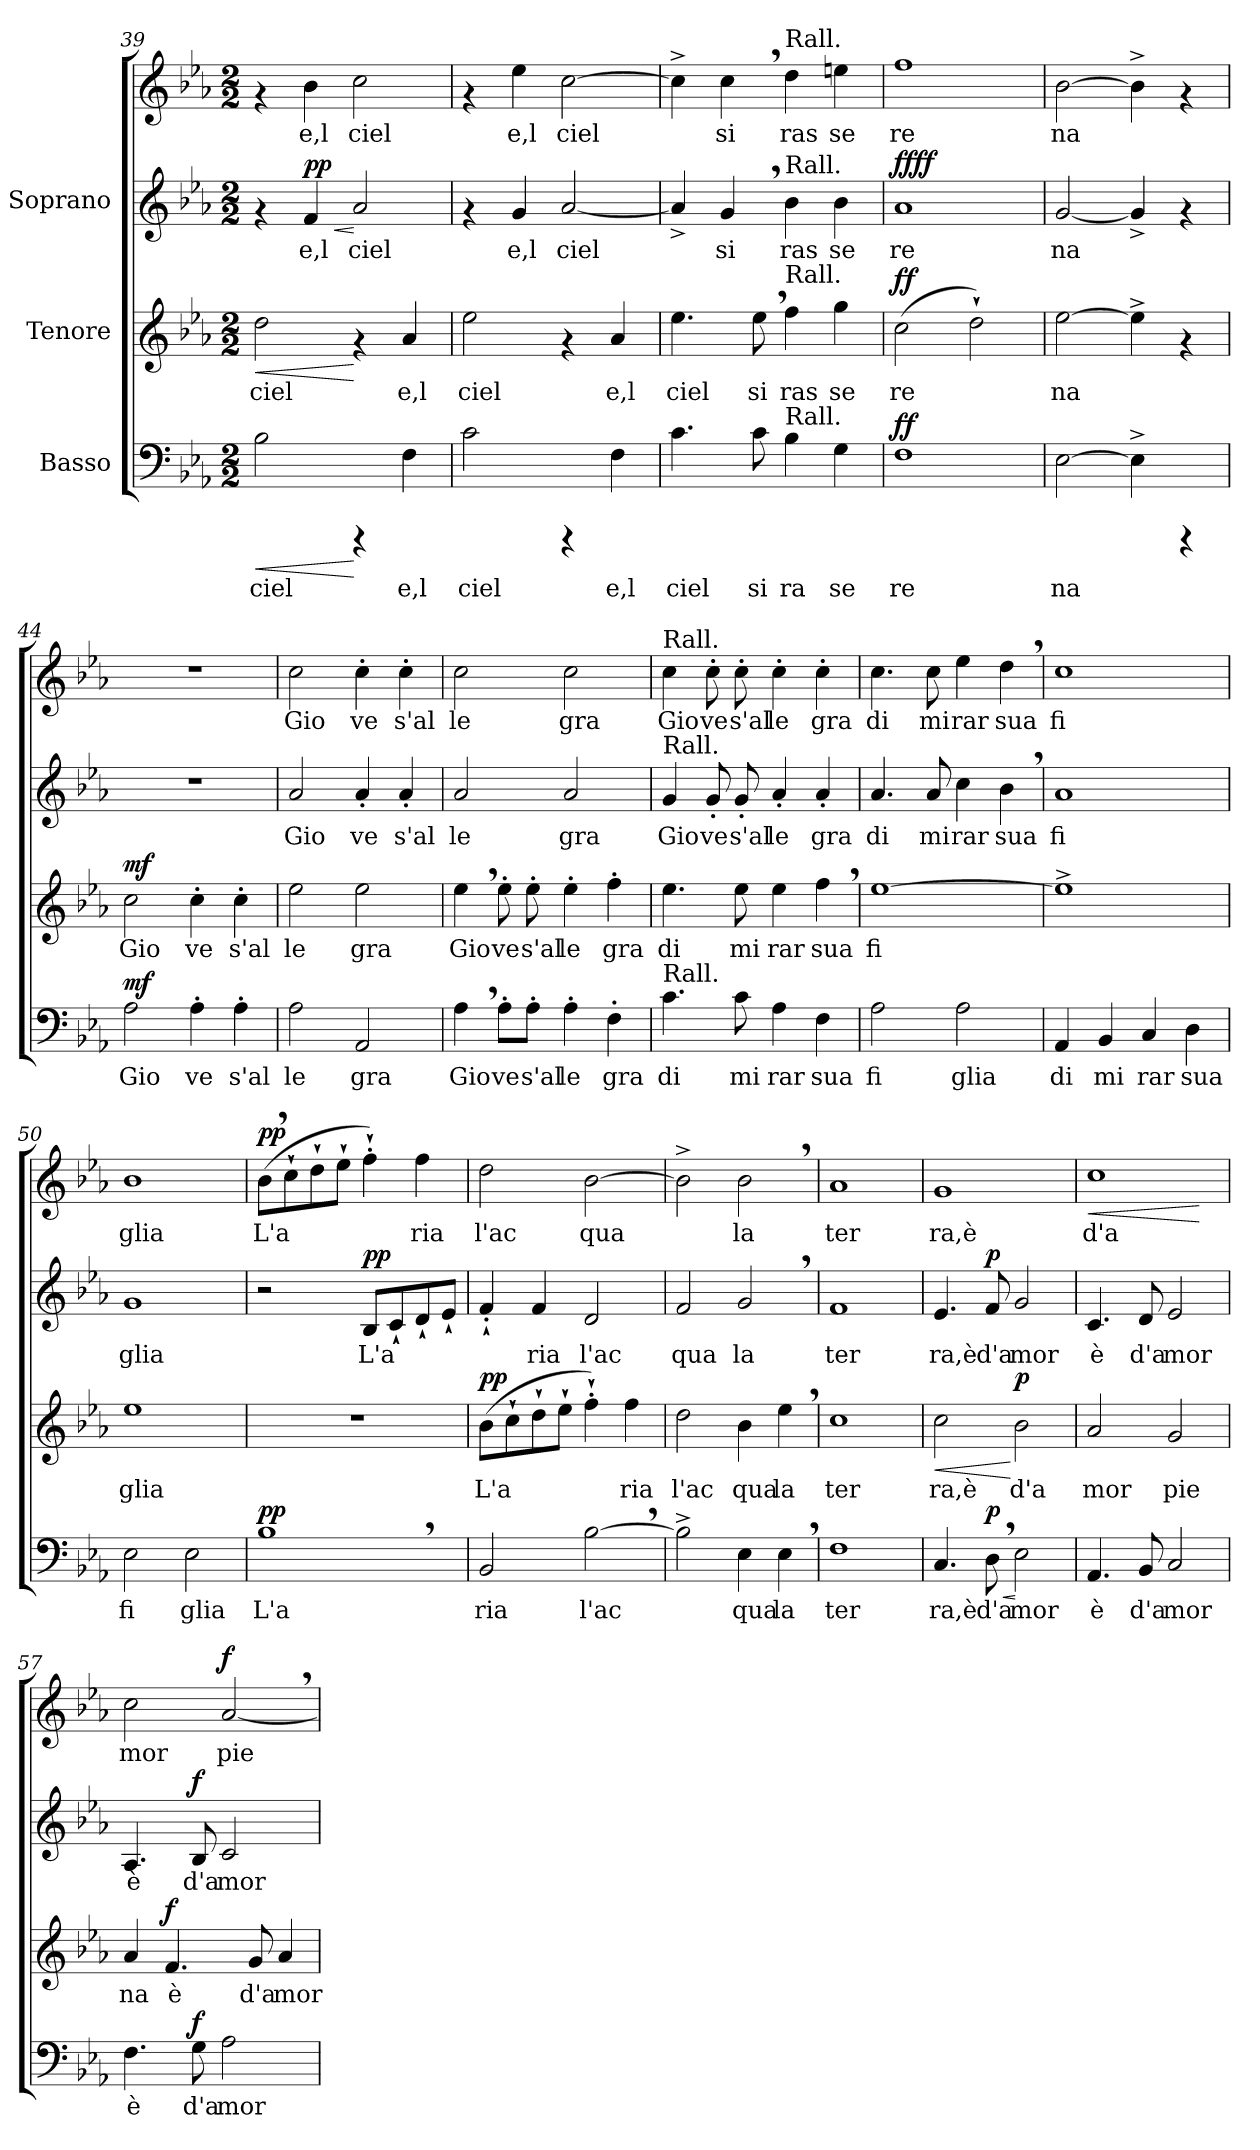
**kern	**text	**dynam	**kern	**text	**dynam	**kern	**text	**kern	**text	**dynam
*part3	*part3	*part3	*part2	*part2	*part2	*part1	*part1	*part1	*part1	*part1
*staff4	*staff4	*staff4	*staff3	*staff3	*staff3	*staff2	*staff2	*staff1	*staff1	*staff1/2
*I"Basso	*	*	*I"Tenore	*	*	*I"Soprano	*	*	*	*
*clefF4	*	*	*clefG2	*	*	*clefG2	*	*clefG2	*	*
*k[b-e-a-]	*	*	*k[b-e-a-]	*	*	*k[b-e-a-]	*	*k[b-e-a-]	*	*
*E-:	*	*	*E-:	*	*	*E-:	*	*E-:	*	*
*M2/2	*	*	*M2/2	*	*	*M2/2	*	*M2/2	*	*
=39	=39	=39	=39	=39	=39	=39	=39	=39	=39	=39
!	!LO:LY:b:cj	!LO:HP:b	!	!LO:LY:b:cj	!LO:HP:b	!	!	!	!	!
2B-\	ciel	<	2dd\	ciel	<	4rf	.	4rf	.	.
!	!	!	!	!	!	!	!LO:LY:b:cj	!	!LO:LY:b:cj	!LO:HP:b=2
!	!	!	!	!	!	!	!	!	!	!LO:HP:n=1:b
!	!	!	!	!	!	!	!	!	!	!LO:DY:n=1:a=2
!	!	!	!	!	!	!	!	!	!	!LO:DY:n=2:a
.	.	.	.	.	.	4f/	e,l	4b-\	e,l	< < p p
!	!	!	!	!	!	!	!LO:LY:b:cj	!	!LO:LY:b:cj	!
4rCCC	.	[	4rf	.	[	2a-/	ciel	2cc\	ciel	[
!	!LO:LY:b:cj	!	!	!LO:LY:b:cj	!	!	!	!	!	!
4F\	e,l	.	4a-/	e,l	.	.	.	.	.	.
!!LO:PB:g=z
=40	=40	=40	=40	=40	=40	=40	=40	=40	=40	=40
!	!LO:LY:b:cj	!	!	!LO:LY:b:cj	!	!	!	!	!	!
2c\	ciel	.	2ee-\	ciel	.	4rf	.	4rf	.	.
!	!	!	!	!	!	!	!LO:LY:b:cj	!	!LO:LY:b:cj	!
.	.	.	.	.	.	4g/	e,l	4ee-\	e,l	.
!	!	!	!	!	!	!	!LO:LY:b:cj	!	!LO:LY:b:cj	!
4rCCC	.	.	4rf	.	.	[<2a-/	ciel	[>2cc\	ciel	.
!	!LO:LY:b:cj	!	!	!LO:LY:b:cj	!	!	!	!	!	!
4F\	e,l	.	4a-/	e,l	.	.	.	.	.	.
.	.	.	.	.	.	.	.	.	.	[
=41	=41	=41	=41	=41	=41	=41	=41	=41	=41	=41
!	!LO:LY:b:cj	!	!	!LO:LY:b:cj	!	!	!LO:LY:b:cj	!	!LO:LY:b:cj	!
4.c\	ciel	.	4.ee-\	ciel	.	4a-^</]	.	4cc^>\]	.	.
!	!	!	!	!	!	!	!LO:LY:b:cj	!	!LO:LY:b:cj	!
.	.	.	.	.	.	4g,</	si	4cc,>\	si	.
!	!LO:LY:b:cj	!	!	!LO:LY:b:cj	!	!	!	!	!	!
8c\	si	.	8ee-,>\	si	.	.	.	.	.	.
!	!	!	!	!	!	!	!	!LO:TX:a:t=Rall.	!	!
!	!	!	!	!	!	!LO:TX:a:t=Rall.	!	!	!	!
!	!	!	!LO:TX:a:t=Rall.	!	!	!	!	!	!	!
!LO:TX:a:t=Rall.	!	!	!	!	!	!	!	!	!	!
!	!LO:LY:b:cj	!	!	!LO:LY:b:cj	!	!	!LO:LY:b:cj	!	!LO:LY:b:cj	!
4B-\	ra	.	4ff\	ras	.	4b-\	ras	4dd\	ras	.
!	!LO:LY:b:cj	!	!	!LO:LY:b:cj	!	!	!LO:LY:b:cj	!	!LO:LY:b:cj	!
4G\	se	.	4gg\	se	.	4b-\	se	4een\	se	.
=42	=42	=42	=42	=42	=42	=42	=42	=42	=42	=42
!	!LO:LY:b:cj	!LO:DY:a	!	!LO:LY:b:cj	!LO:DY:a	!	!LO:LY:b:cj	!	!LO:LY:b:cj	!LO:DY:a=2
!	!	!	!	!	!	!	!	!	!	!LO:DY:n=1:a
1F	re	ff	(>2cc\	re	ff	1a-	re	1ff	re	ff ff
!	!	!	!	!LO:LY:b:cj	!	!	!	!	!	!
.	.	.	2dd`>\)	.	.	.	.	.	.	.
=43	=43	=43	=43	=43	=43	=43	=43	=43	=43	=43
!	!LO:LY:b:cj	!	!	!LO:LY:b:cj	!	!	!LO:LY:b:cj	!	!LO:LY:b:cj	!
[>2E-\	na	.	[>2ee-\	na	.	[<2g/	na	[>2b-\	na	.
!	!LO:LY:b:cj	!	!	!LO:LY:b:cj	!	!	!LO:LY:b:cj	!	!LO:LY:b:cj	!
4E-^>\]	.	.	4ee-^>\]	.	.	4g^</]	.	4b-^>\]	.	.
*MM110	*	*	*MM110	*	*	*	*	*MM110	*	*
4rCCC	.	.	4rf	.	.	4rf	.	4rf	.	.
=44	=44	=44	=44	=44	=44	=44	=44	=44	=44	=44
*	*	*	*	*	*	*	*	*MM170	*	*
!	!LO:LY:b:cj	!LO:DY:a	!	!LO:LY:b:cj	!LO:DY:a	!	!	!	!	!
2A-\	Gio	mf	2cc\	Gio	mf	1r	.	1r	.	.
!	!LO:LY:b:cj	!	!	!LO:LY:b:cj	!	!	!	!	!	!
4A-'>\	ve	.	4cc'>\	ve	.	.	.	.	.	.
!	!LO:LY:b:cj	!	!	!LO:LY:b:cj	!	!	!	!	!	!
4A-'>\	s'al	.	4cc'>\	s'al	.	.	.	.	.	.
=45	=45	=45	=45	=45	=45	=45	=45	=45	=45	=45
!	!LO:LY:b:cj	!	!	!LO:LY:b:cj	!	!	!LO:LY:b:cj	!	!LO:LY:b:cj	!LO:DY:a=2
!	!	!	!	!	!	!	!	!	!	!LO:DY:n=1:a
2A-\	le	.	2ee-\	le	.	2a-/	Gio	2cc\	Gio	mf mf
!	!LO:LY:b:cj	!	!	!LO:LY:b:cj	!	!	!LO:LY:b:cj	!	!LO:LY:b:cj	!
2AA-/	gra	.	2ee-\	gra	.	4a-'</	ve	4cc'>\	ve	.
!	!	!	!	!	!	!	!LO:LY:b:cj	!	!LO:LY:b:cj	!
.	.	.	.	.	.	4a-'</	s'al	4cc'>\	s'al	.
!!LO:LB:g=z
=46	=46	=46	=46	=46	=46	=46	=46	=46	=46	=46
!	!LO:LY:b:cj	!	!	!LO:LY:b:cj	!	!	!LO:LY:b:cj	!	!LO:LY:b:cj	!
4A-,>\	Gio	.	4ee-,>\	Gio	.	2a-/	le	2cc\	le	.
!	!LO:LY:b:cj	!	!	!LO:LY:b:cj	!	!	!	!	!	!
8A-'>\L	ve	.	8ee-'>\	ve	.	.	.	.	.	.
!	!LO:LY:b:cj	!	!	!LO:LY:b:cj	!	!	!	!	!	!
8A-'>\J	s'al	.	8ee-'>\	s'al	.	.	.	.	.	.
!	!LO:LY:b:cj	!	!	!LO:LY:b:cj	!	!	!LO:LY:b:cj	!	!LO:LY:b:cj	!
4A-'>\	le	.	4ee-'>\	le	.	2a-/	gra	2cc\	gra	.
!	!LO:LY:b:cj	!	!	!LO:LY:b:cj	!	!	!	!	!	!
4F'>\	gra	.	4ff'>\	gra	.	.	.	.	.	.
=47	=47	=47	=47	=47	=47	=47	=47	=47	=47	=47
!	!	!	!	!	!	!	!	!LO:TX:a:t=Rall.	!	!
!	!	!	!	!	!	!LO:TX:a:t=Rall.	!	!	!	!
!LO:TX:a:t=Rall.	!	!	!	!	!	!	!	!	!	!
!	!LO:LY:b:cj	!	!	!LO:LY:b:cj	!	!	!LO:LY:b:cj	!	!LO:LY:b:cj	!
4.c\	di	.	4.ee-\	di	.	4g/	Gio	4cc\	Gio	.
!	!	!	!	!	!	!	!LO:LY:b:cj	!	!LO:LY:b:cj	!
.	.	.	.	.	.	8g'</	ve	8cc'>\	ve	.
!	!LO:LY:b:cj	!	!	!LO:LY:b:cj	!	!	!LO:LY:b:cj	!	!LO:LY:b:cj	!
8c\	mi	.	8ee-\	mi	.	8g'</	s'al	8cc'>\	s'al	.
!	!LO:LY:b:cj	!	!	!LO:LY:b:cj	!	!	!LO:LY:b:cj	!	!LO:LY:b:cj	!
4A-\	rar	.	4ee-\	rar	.	4a-'</	le	4cc'>\	le	.
!	!LO:LY:b:cj	!	!	!LO:LY:b:cj	!	!	!LO:LY:b:cj	!	!LO:LY:b:cj	!
4F\	sua	.	4ff,>\	sua	.	4a-'</	gra	4cc'>\	gra	.
=48	=48	=48	=48	=48	=48	=48	=48	=48	=48	=48
!	!LO:LY:b:cj	!	!	!LO:LY:b:cj	!	!	!LO:LY:b:cj	!	!LO:LY:b:cj	!
2A-\	fi	.	[>1ee-	fi	.	4.a-/	di	4.cc\	di	.
!	!	!	!	!	!	!	!LO:LY:b:cj	!	!LO:LY:b:cj	!
.	.	.	.	.	.	8a-/	mi	8cc\	mi	.
*MM110	*	*	*	*	*	*	*	*	*	*
!	!LO:LY:b:cj	!	!	!	!	!	!LO:LY:b:cj	!	!LO:LY:b:cj	!
2A-\	glia	.	.	.	.	4cc\	rar	4ee-\	rar	.
*	*	*	*	*	*	*	*	*MM110	*	*
!	!	!	!	!	!	!	!LO:LY:b:cj	!	!LO:LY:b:cj	!
.	.	.	.	.	.	4b-,>\	sua	4dd,>\	sua	.
=49	=49	=49	=49	=49	=49	=49	=49	=49	=49	=49
*MM140	*	*	*MM110	*	*	*	*	*MM140	*	*
!	!LO:LY:b:cj	!	!	!	!	!	!LO:LY:b:cj	!	!LO:LY:b:cj	!
4AA-/	di	.	1ee-^>]	.	.	1a-	fi	1cc	fi	.
!	!LO:LY:b:cj	!	!	!	!	!	!	!	!	!
4BB-/	mi	.	.	.	.	.	.	.	.	.
!	!LO:LY:b:cj	!	!	!	!	!	!	!	!	!
4C/	rar	.	.	.	.	.	.	.	.	.
!	!LO:LY:b:cj	!	!	!	!	!	!	!	!	!
4D\	sua	.	.	.	.	.	.	.	.	.
=50	=50	=50	=50	=50	=50	=50	=50	=50	=50	=50
!	!LO:LY:b:cj	!	!	!LO:LY:b:cj	!	!	!LO:LY:b:cj	!	!LO:LY:b:cj	!
2E-\	fi	.	1ee-	glia	.	1g	glia	1b-	glia	.
!	!LO:LY:b:cj	!	!	!	!	!	!	!	!	!
2E-\	glia	.	.	.	.	.	.	.	.	.
=51	=51	=51	=51	=51	=51	=51	=51	=51	=51	=51
*	*	*	*	*	*	*	*	*MM145	*	*
!	!LO:LY:b:cj	!LO:DY:a	!	!	!	!	!	!	!LO:LY:b:cj	!LO:DY:a
1B-,>	L'a	pp	1r	.	.	2r	.	(>8b-,>\L	L'a	pp
!	!	!	!	!	!	!	!	!	!LO:LY:b:cj	!
.	.	.	.	.	.	.	.	8cc`>\	.	.
!	!	!	!	!	!	!	!	!	!LO:LY:b:cj	!
.	.	.	.	.	.	.	.	8dd`>\	.	.
!	!	!	!	!	!	!	!	!	!LO:LY:b:cj	!
.	.	.	.	.	.	.	.	8ee-`>\J	.	.
!	!	!	!	!	!	!	!LO:LY:b:cj	!	!LO:LY:b:cj	!LO:DY:a=2
.	.	.	.	.	.	8B-/L	L'a	4ff'>`>\)	.	pp
!	!	!	!	!	!	!	!LO:LY:b:cj	!	!	!
.	.	.	.	.	.	8c`</	.	.	.	.
!	!	!	!	!	!	!	!LO:LY:b:cj	!	!LO:LY:b:cj	!
.	.	.	.	.	.	8d`</	.	4ff\	ria	.
!	!	!	!	!	!	!	!LO:LY:b:cj	!	!	!
.	.	.	.	.	.	8e-`</J	.	.	.	.
!!LO:LB:g=z
=52	=52	=52	=52	=52	=52	=52	=52	=52	=52	=52
!	!LO:LY:b:cj	!	!	!LO:LY:b:cj	!LO:DY:a	!	!LO:LY:b:cj	!	!LO:LY:b:cj	!
2BB-/	ria	.	(>8b-\L	L'a	pp	4f'>`</	.	2dd\	l'ac	.
!	!	!	!	!LO:LY:b:cj	!	!	!	!	!	!
.	.	.	8cc`>\	.	.	.	.	.	.	.
!	!	!	!	!LO:LY:b:cj	!	!	!LO:LY:b:cj	!	!	!
.	.	.	8dd`>\	.	.	4f/	ria	.	.	.
!	!	!	!	!LO:LY:b:cj	!	!	!	!	!	!
.	.	.	8ee-`>\J	.	.	.	.	.	.	.
!	!LO:LY:b:cj	!	!	!LO:LY:b:cj	!	!	!LO:LY:b:cj	!	!LO:LY:b:cj	!
[>2B-,>\	l'ac	.	4ff'>`>\)	.	.	2d/	l'ac	[>2b-\	qua	.
!	!	!	!	!LO:LY:b:cj	!	!	!	!	!	!
.	.	.	4ff\	ria	.	.	.	.	.	.
=53	=53	=53	=53	=53	=53	=53	=53	=53	=53	=53
!	!LO:LY:b:cj	!	!	!LO:LY:b:cj	!	!	!LO:LY:b:cj	!	!LO:LY:b:cj	!
2B-^>\]	.	.	2dd\	l'ac	.	2f/	qua	2b-^>\]	.	.
!	!LO:LY:b:cj	!	!	!LO:LY:b:cj	!	!	!LO:LY:b:cj	!	!LO:LY:b:cj	!
4E-\	qua	.	4b-\	qua	.	2g,</	la	2b-,>\	la	.
!	!LO:LY:b:cj	!	!	!LO:LY:b:cj	!	!	!	!	!	!
4E-,>\	la	.	4ee-,>\	la	.	.	.	.	.	.
=54	=54	=54	=54	=54	=54	=54	=54	=54	=54	=54
!	!LO:LY:b:cj	!	!	!LO:LY:b:cj	!	!	!LO:LY:b:cj	!	!LO:LY:b:cj	!
1F	ter	.	1cc	ter	.	1f	ter	1a-	ter	.
=55	=55	=55	=55	=55	=55	=55	=55	=55	=55	=55
!	!LO:LY:b:cj	!	!	!LO:LY:b:cj	!LO:HP:b	!	!LO:LY:b:cj	!	!LO:LY:b:cj	!
4.C/	ra,è	.	2cc\	ra,è	<	4.e-/	ra,è	1g	ra,è	.
!	!LO:LY:b:cj	!LO:HP:b	!	!	!	!	!LO:LY:b:cj	!	!	!
!	!	!LO:DY:n=1:a	!	!	!	!	!	!	!	!LO:DY:a=2
8D,>\	d'a	< p	.	.	.	8f/	d'a	.	.	p
!	!LO:LY:b:cj	!	!	!LO:LY:b:cj	!LO:DY:n=1:a	!	!LO:LY:b:cj	!	!	!
2E-\	mor	[	2b-\	d'a	[ p	2g/	mor	.	.	.
=56	=56	=56	=56	=56	=56	=56	=56	=56	=56	=56
!	!LO:LY:b:cj	!	!	!LO:LY:b:cj	!	!	!LO:LY:b:cj	!	!LO:LY:b:cj	!LO:HP:b
4.AA-/	è	.	2a-/	mor	.	4.c/	è	1cc	d'a	<
!	!LO:LY:b:cj	!	!	!	!	!	!LO:LY:b:cj	!	!	!
8BB-/	d'a	.	.	.	.	8d/	d'a	.	.	.
!	!LO:LY:b:cj	!	!	!LO:LY:b:cj	!	!	!LO:LY:b:cj	!	!	!
2C/	mor	.	2g/	pie	.	2e-/	mor	.	.	.
.	.	.	.	.	.	.	.	.	.	[
=57	=57	=57	=57	=57	=57	=57	=57	=57	=57	=57
!	!LO:LY:b:cj	!	!	!LO:LY:b:cj	!	!	!LO:LY:b:cj	!	!LO:LY:b:cj	!
4.F\	è	.	4a-/	na	.	4.A-/	è	2cc\	mor	.
!	!	!	!	!LO:LY:b:cj	!LO:DY:a	!	!	!	!	!
.	.	.	4.f/	è	f	.	.	.	.	.
!	!LO:LY:b:cj	!LO:DY:a	!	!	!	!	!LO:LY:b:cj	!	!	!LO:DY:a=2
8G\	d'a	f	.	.	.	8B-/	d'a	.	.	f
!	!LO:LY:b:cj	!	!	!	!	!	!LO:LY:b:cj	!	!LO:LY:b:cj	!LO:DY:a
2A-\	mor	.	.	.	.	2c/	mor	[<2a-,</	pie	f
!	!	!	!	!LO:LY:b:cj	!	!	!	!	!	!
.	.	.	8g/	d'a	.	.	.	.	.	.
!	!	!	!	!LO:LY:b:cj	!	!	!	!	!	!
.	.	.	4a-/	mor	.	.	.	.	.	.
=	=	=	=	=	=	=	=	=	=	=
*-	*-	*-	*-	*-	*-	*-	*-	*-	*-	*-
